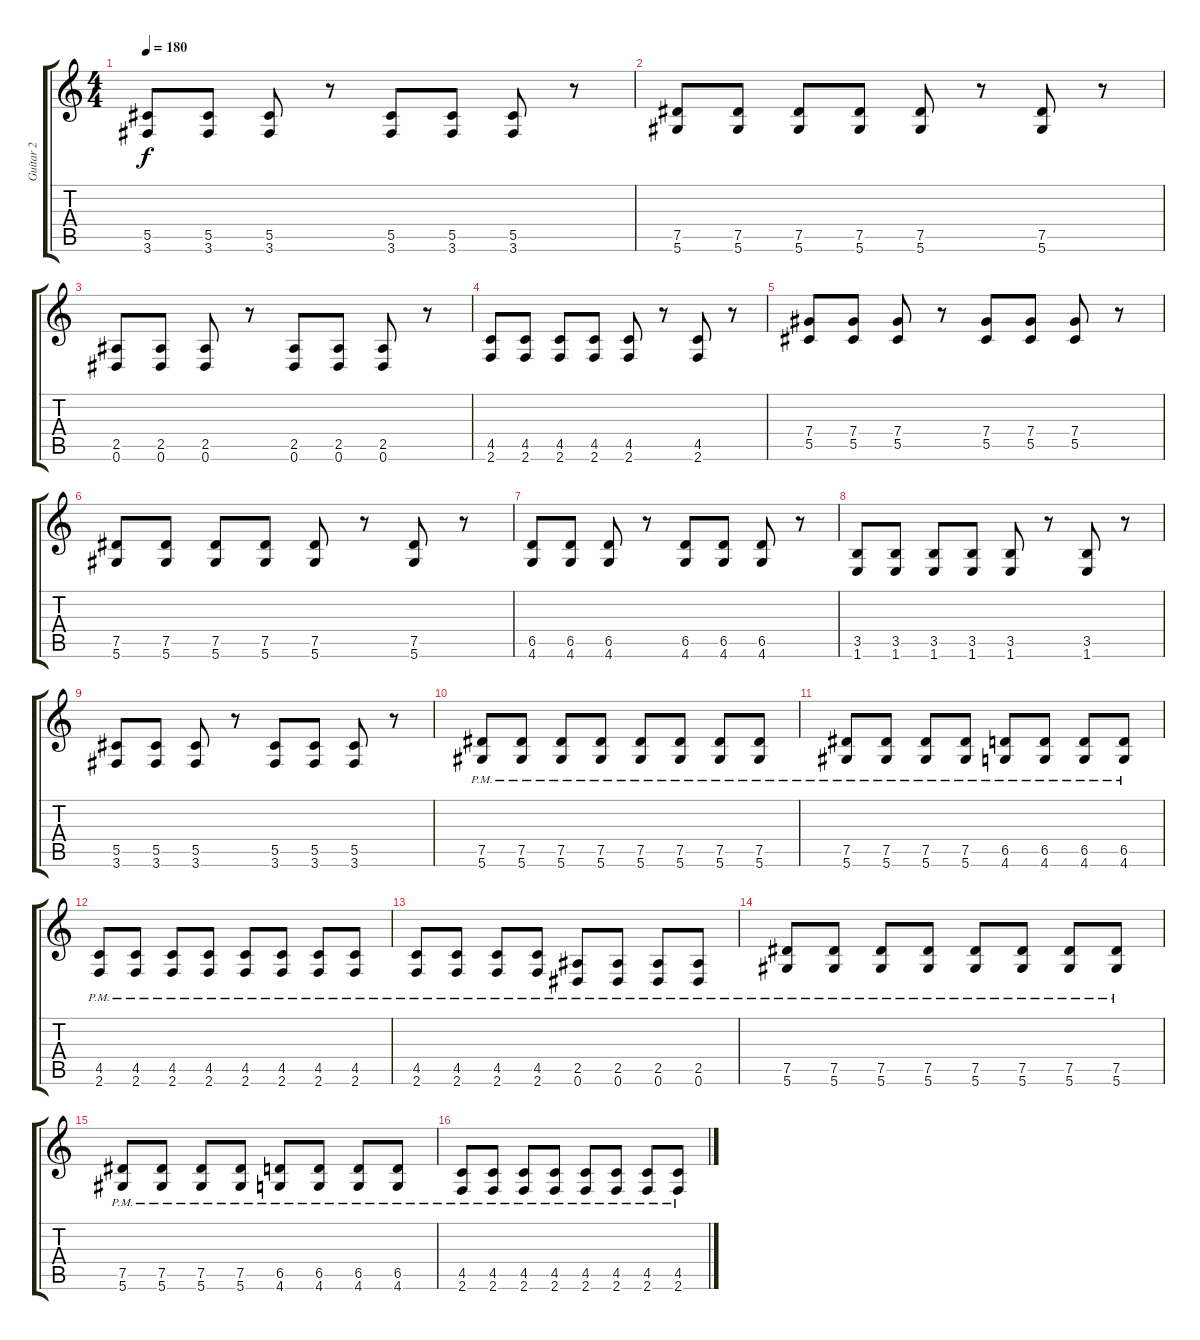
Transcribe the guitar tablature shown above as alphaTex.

\track ("Guitar 2" "Guitar 2") {instrument overdrivenguitar}
\staff {score tabs}
\tuning (Eb4 Bb3 Gb3 Db3 Ab2 Eb2) {hide}
\ts (4 4)
\tempo 180
\clef g2
\ks c
(5.5 3.6).8{dy f} (5.5 3.6).8 (5.5 3.6).8 r.8 (5.5 3.6).8 (5.5 3.6).8 (5.5 3.6).8 r.8 |
(7.5 5.6).8 (7.5 5.6).8 (7.5 5.6).8 (7.5 5.6).8 (7.5 5.6).8 r.8 (7.5 5.6).8 r.8 |
(2.5 0.6).8 (2.5 0.6).8 (2.5 0.6).8 r.8 (2.5 0.6).8 (2.5 0.6).8 (2.5 0.6).8 r.8 |
(4.5 2.6).8 (4.5 2.6).8 (4.5 2.6).8 (4.5 2.6).8 (4.5 2.6).8 r.8 (4.5 2.6).8 r.8 |
(7.4 5.5).8 (7.4 5.5).8 (7.4 5.5).8 r.8 (7.4 5.5).8 (7.4 5.5).8 (7.4 5.5).8 r.8 |
(7.5 5.6).8 (7.5 5.6).8 (7.5 5.6).8 (7.5 5.6).8 (7.5 5.6).8 r.8 (7.5 5.6).8 r.8 |
(6.5 4.6).8 (6.5 4.6).8 (6.5 4.6).8 r.8 (6.5 4.6).8 (6.5 4.6).8 (6.5 4.6).8 r.8 |
(3.5 1.6).8 (3.5 1.6).8 (3.5 1.6).8 (3.5 1.6).8 (3.5 1.6).8 r.8 (3.5 1.6).8 r.8 |
(5.5 3.6).8 (5.5 3.6).8 (5.5 3.6).8 r.8 (5.5 3.6).8 (5.5 3.6).8 (5.5 3.6).8 r.8 |
(7.5{pm} 5.6{pm}).8 (7.5{pm} 5.6{pm}).8 (7.5{pm} 5.6{pm}).8 (7.5{pm} 5.6{pm}).8 (7.5{pm} 5.6{pm}).8 (7.5{pm} 5.6{pm}).8 (7.5{pm} 5.6{pm}).8 (7.5{pm} 5.6{pm}).8 |
(7.5{pm} 5.6{pm}).8 (7.5{pm} 5.6{pm}).8 (7.5{pm} 5.6{pm}).8 (7.5{pm} 5.6{pm}).8 (6.5{pm} 4.6{pm}).8 (6.5{pm} 4.6{pm}).8 (6.5{pm} 4.6{pm}).8 (6.5{pm} 4.6{pm}).8 |
(4.5{pm} 2.6{pm}).8 (4.5{pm} 2.6{pm}).8 (4.5{pm} 2.6{pm}).8 (4.5{pm} 2.6{pm}).8 (4.5{pm} 2.6{pm}).8 (4.5{pm} 2.6{pm}).8 (4.5{pm} 2.6{pm}).8 (4.5{pm} 2.6{pm}).8 |
(4.5{pm} 2.6{pm}).8 (4.5{pm} 2.6{pm}).8 (4.5{pm} 2.6{pm}).8 (4.5{pm} 2.6{pm}).8 (2.5{pm} 0.6{pm}).8 (2.5{pm} 0.6{pm}).8 (2.5{pm} 0.6{pm}).8 (2.5{pm} 0.6{pm}).8 |
(7.5{pm} 5.6{pm}).8 (7.5{pm} 5.6{pm}).8 (7.5{pm} 5.6{pm}).8 (7.5{pm} 5.6{pm}).8 (7.5{pm} 5.6{pm}).8 (7.5{pm} 5.6{pm}).8 (7.5{pm} 5.6{pm}).8 (7.5{pm} 5.6{pm}).8 |
(7.5{pm} 5.6{pm}).8 (7.5{pm} 5.6{pm}).8 (7.5{pm} 5.6{pm}).8 (7.5{pm} 5.6{pm}).8 (6.5{pm} 4.6{pm}).8 (6.5{pm} 4.6{pm}).8 (6.5{pm} 4.6{pm}).8 (6.5{pm} 4.6{pm}).8 |
(4.5{pm} 2.6{pm}).8 (4.5{pm} 2.6{pm}).8 (4.5{pm} 2.6{pm}).8 (4.5{pm} 2.6{pm}).8 (4.5{pm} 2.6{pm}).8 (4.5{pm} 2.6{pm}).8 (4.5{pm} 2.6{pm}).8 (4.5{pm} 2.6{pm}).8
